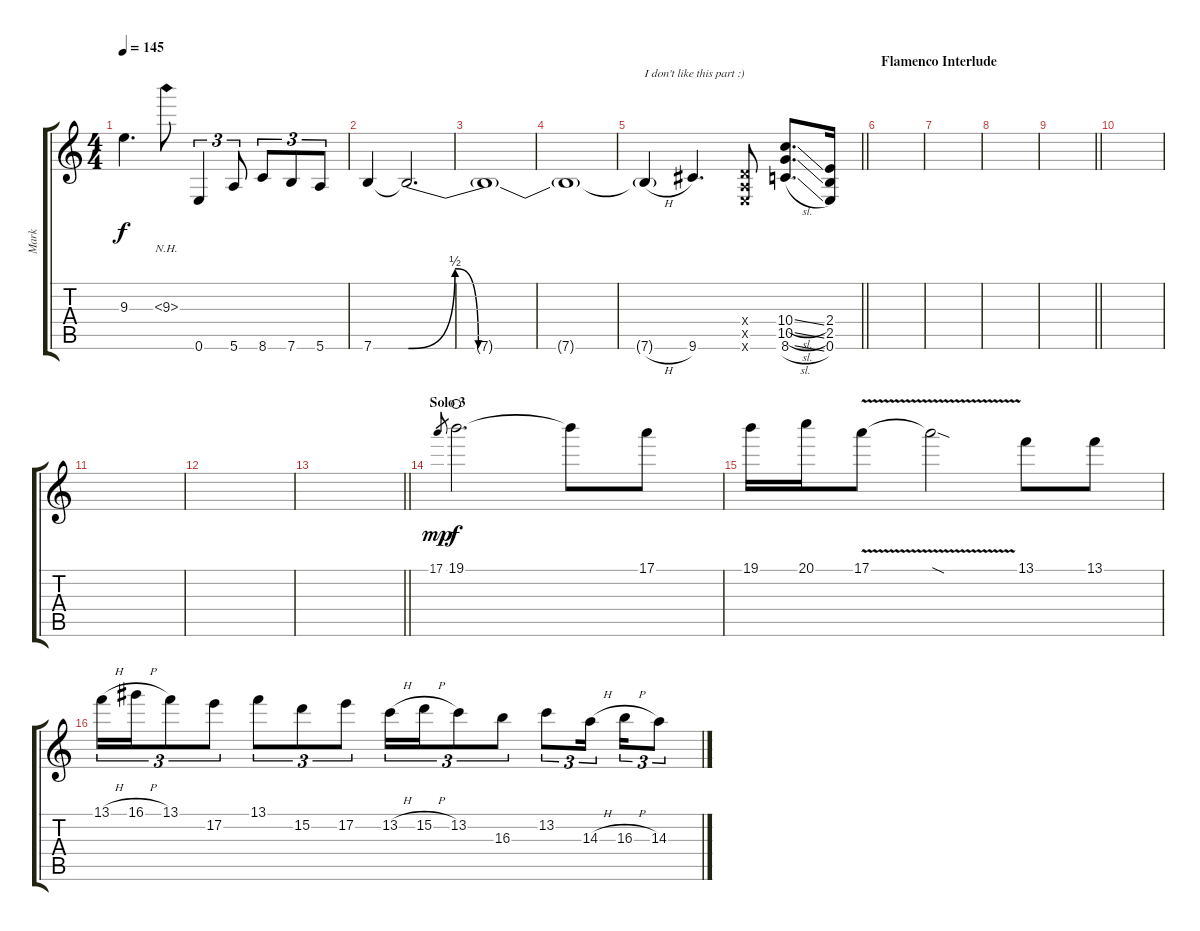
\track ("Mark" "Mark") {instrument distortionguitar}
\staff {score tabs}
\tuning (E4 B3 G3 D3 A2 E2) {hide}
\ts (4 4)
\tempo 145
\clef g2
\ks c
9.3{t}.4{d dy f} 9.3{nh}.8 0.6.4{tu (3 2)} 5.6.8{tu (3 2)} 8.6.8{tu (3 2)} 7.6.8{tu (3 2)} 5.6.8{tu (3 2)} |
7.6.4 7.6{be (custom 0 0 10 2 15 0 60 0) t}.2{d} |
7.6{t}.1 |
7.6{t}.1 |
\barLineRight lightlight
7.6{h t}.4{txt "I don't like this part :)"} 9.6.4{d} (0.4{x} 0.5{x} 0.6{x}).8 (10.4{sl} 10.5{sl} 8.6{sl}).8{d} (2.4 2.5 0.6).16 |
\section ("" "Flamenco Interlude")
|
|
|
\barLineRight lightlight
|
|
|
|
\barLineRight lightlight
|
\section ("" "Solo 3")
17.1.8{gr dy mp} 19.1.2{d dy f waho} 19.1{t}.8 17.1.8 |
19.1.16 20.1.16 17.1{v}.8 17.1{sod t}.2 13.1.8 13.1.8 |
13.1{h}.16{tu (3 2)} 16.1{h}.16{tu (3 2)} 13.1.8{tu (3 2)} 17.2.8{tu (3 2)} 13.1.8{tu (3 2)} 15.2.8{tu (3 2)} 17.2.8{tu (3 2)} 13.2{h}.16{tu (3 2)} 15.2{h}.16{tu (3 2)} 13.2.8{tu (3 2)} 16.3.8{tu (3 2)} 13.2.8{tu (3 2)} 14.3{h}.16{tu (3 2) beam splitsecondary} 16.3{h}.16{tu (3 2)} 14.3{sl}.8{tu (3 2)}
